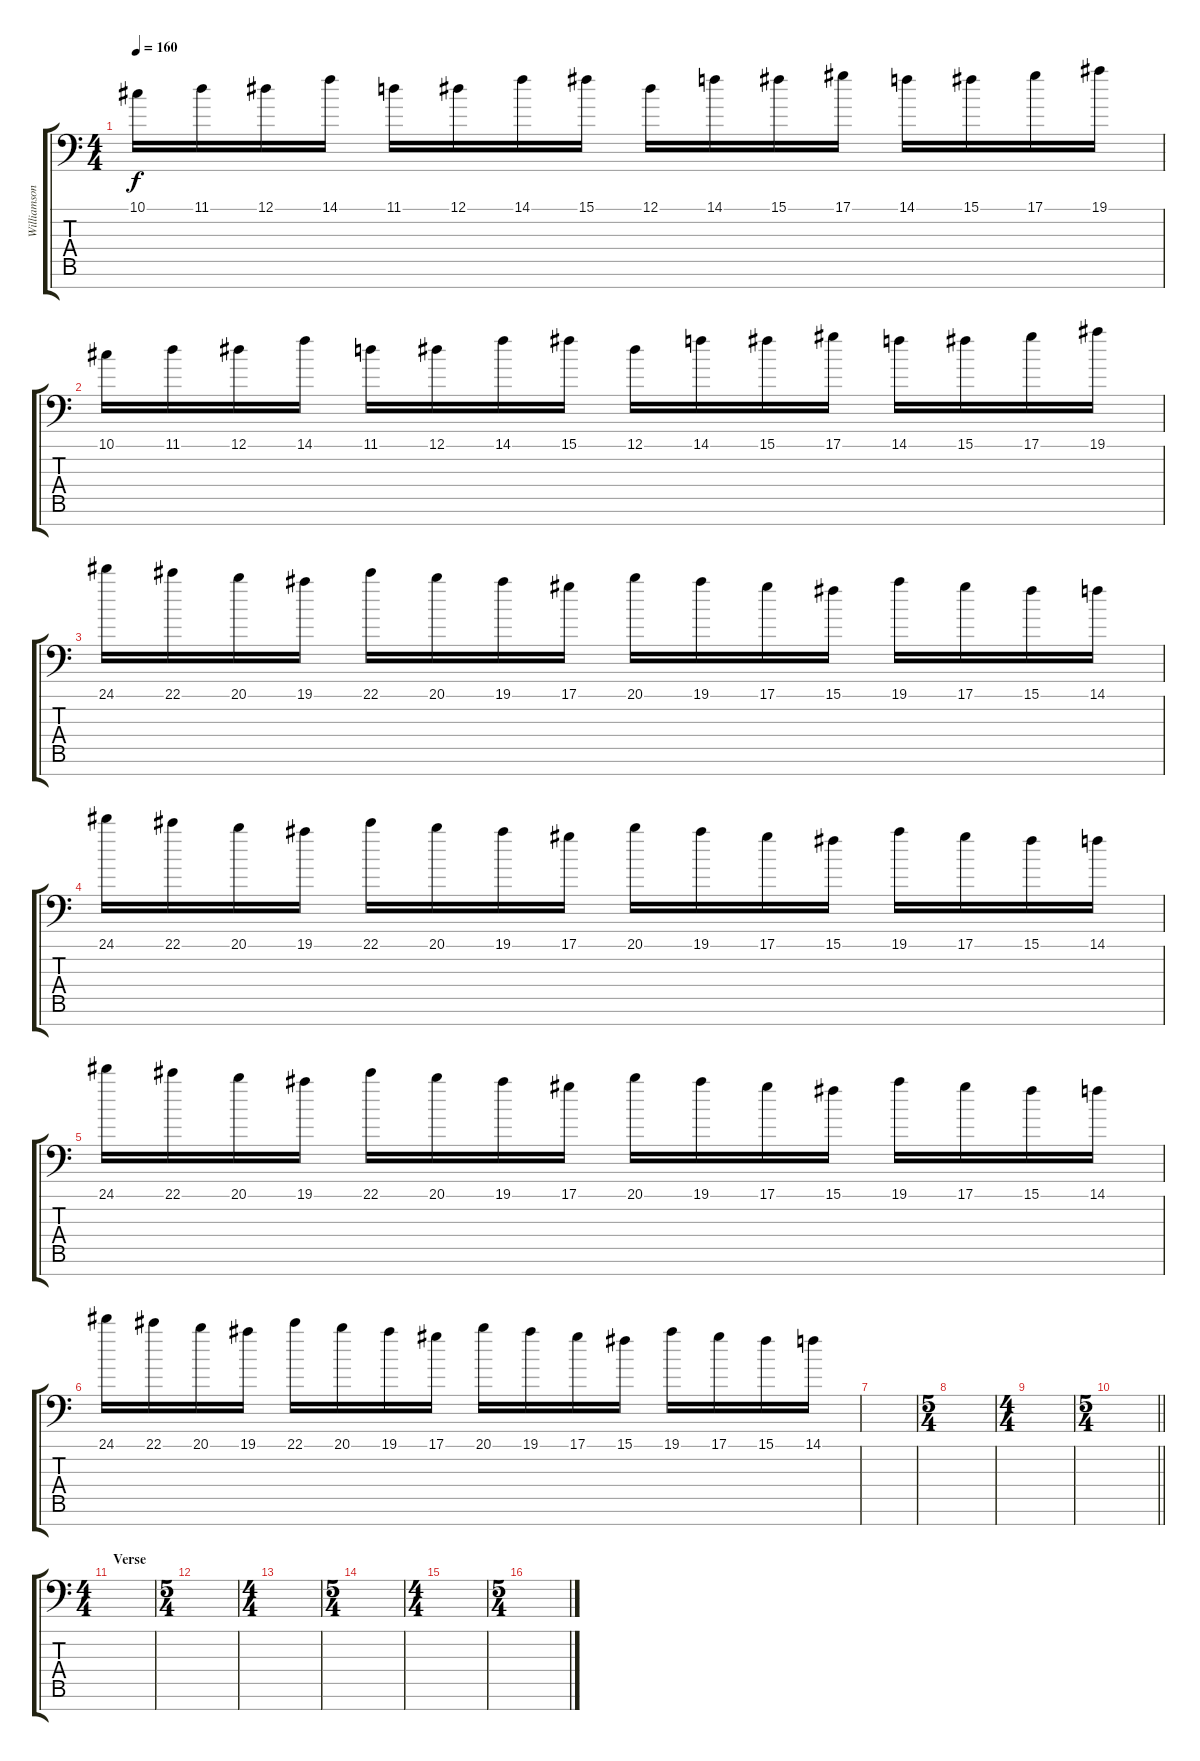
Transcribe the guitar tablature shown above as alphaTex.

\track ("Williamson Keyb2" "Williamson") {instrument stringensemble1}
\staff {score tabs}
\tuning (Eb4 Bb3 Gb3 Db3 Ab2 Eb2 Bb1) {hide}
\ts (4 4)
\tempo 160
\clef f4
\ks c
10.1.16{dy f} 11.1.16 12.1.16 14.1.16 11.1.16 12.1.16 14.1.16 15.1.16 12.1.16 14.1.16 15.1.16 17.1.16 14.1.16 15.1.16 17.1.16 19.1.16 |
10.1.16 11.1.16 12.1.16 14.1.16 11.1.16 12.1.16 14.1.16 15.1.16 12.1.16 14.1.16 15.1.16 17.1.16 14.1.16 15.1.16 17.1.16 19.1.16 |
24.1.16 22.1.16 20.1.16 19.1.16 22.1.16 20.1.16 19.1.16 17.1.16 20.1.16 19.1.16 17.1.16 15.1.16 19.1.16 17.1.16 15.1.16 14.1.16 |
24.1.16 22.1.16 20.1.16 19.1.16 22.1.16 20.1.16 19.1.16 17.1.16 20.1.16 19.1.16 17.1.16 15.1.16 19.1.16 17.1.16 15.1.16 14.1.16 |
24.1.16 22.1.16 20.1.16 19.1.16 22.1.16 20.1.16 19.1.16 17.1.16 20.1.16 19.1.16 17.1.16 15.1.16 19.1.16 17.1.16 15.1.16 14.1.16 |
24.1.16 22.1.16 20.1.16 19.1.16 22.1.16 20.1.16 19.1.16 17.1.16 20.1.16 19.1.16 17.1.16 15.1.16 19.1.16 17.1.16 15.1.16 14.1.16 |
|
\ts (5 4)
|
\ts (4 4)
|
\ts (5 4)
\barLineRight lightlight
|
\ts (4 4)
\section ("" "Verse")
|
\ts (5 4)
|
\ts (4 4)
|
\ts (5 4)
|
\ts (4 4)
|
\ts (5 4)
